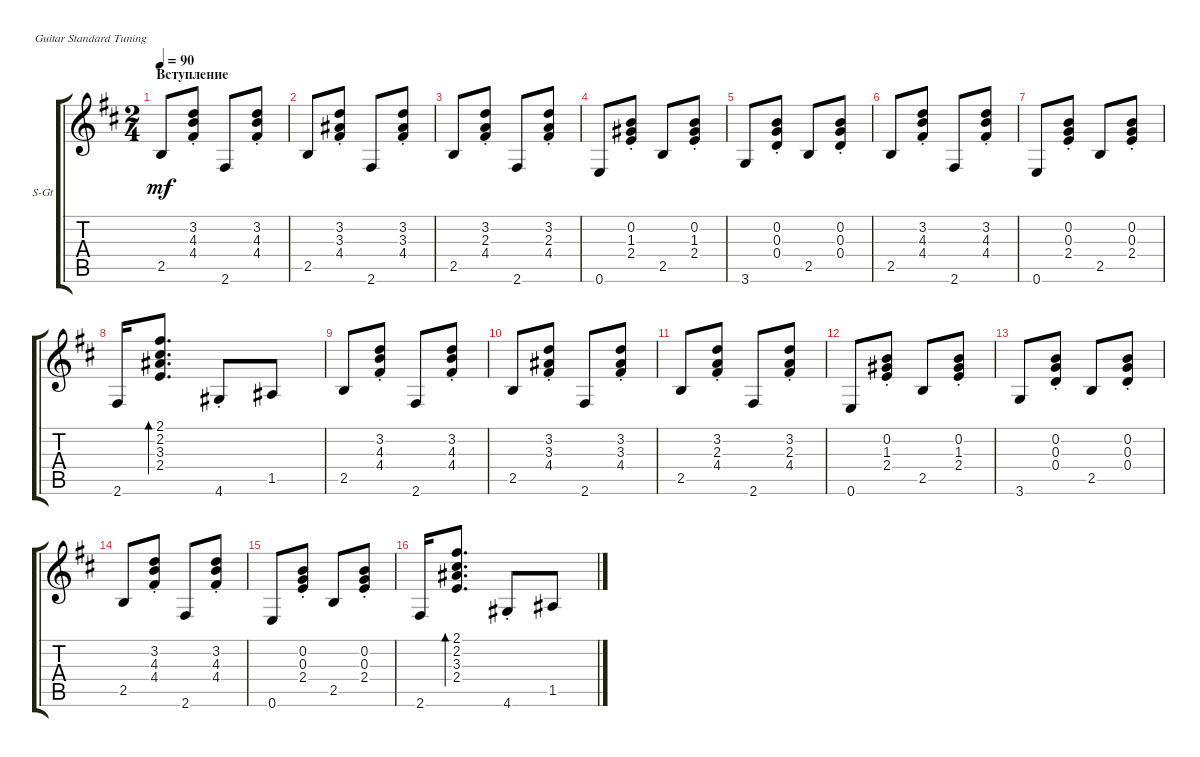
\defaultSystemsLayout 4
\bracketExtendMode groupsimilarinstruments
\firstSystemTrackNameOrientation horizontal
\otherSystemsTrackNameOrientation horizontal
\track ("Steel Guitar" "S-Gt") {instrument acousticguitarsteel}
\staff {score tabs}
\tuning (E4 B3 G3 D3 A2 E2)
\ts (2 4)
\section ("" "Вступление")
\tempo 90
\clef g2
\ks bminor
2.5.8{dy mf instrument acousticguitarsteel} (4.4{st} 4.3{st} 3.2{st}).8 2.6.8 (4.4{st} 4.3{st} 3.2{st}).8 |
2.5.8 (4.4{st} 3.3{st} 3.2{st}).8 2.6.8 (4.4{st} 3.3{st} 3.2{st}).8 |
2.5.8 (4.4{st} 2.3{st} 3.2{st}).8 2.6.8 (4.4{st} 2.3{st} 3.2{st}).8 |
0.6.8 (1.3{st} 0.2{st} 2.4{st}).8 2.5.8 (1.3{st} 0.2{st} 2.4{st}).8 |
3.6.8 (0.4{st} 0.3{st} 0.2{st}).8 2.5.8 (0.4{st} 0.3{st} 0.2{st}).8 |
2.5.8 (4.4{st} 4.3{st} 3.2{st}).8 2.6.8 (4.4{st} 4.3{st} 3.2{st}).8 |
0.6.8 (0.3{st} 0.2{st} 2.4{st}).8 2.5.8 (0.3{st} 0.2{st} 2.4{st}).8 |
2.6.16 (2.4 3.3 2.2 2.1).8{d bd 30} 4.6{st}.8 1.5.8 |
2.5.8 (4.4{st} 4.3{st} 3.2{st}).8 2.6.8 (4.4{st} 4.3{st} 3.2{st}).8 |
2.5.8 (4.4{st} 3.3{st} 3.2{st}).8 2.6.8 (4.4{st} 3.3{st} 3.2{st}).8 |
2.5.8 (4.4{st} 2.3{st} 3.2{st}).8 2.6.8 (4.4{st} 2.3{st} 3.2{st}).8 |
0.6.8 (1.3{st} 0.2{st} 2.4{st}).8 2.5.8 (1.3{st} 0.2{st} 2.4{st}).8 |
3.6.8 (0.4{st} 0.3{st} 0.2{st}).8 2.5.8 (0.4{st} 0.3{st} 0.2{st}).8 |
2.5.8 (4.4{st} 4.3{st} 3.2{st}).8 2.6.8 (4.4{st} 4.3{st} 3.2{st}).8 |
0.6.8 (0.3{st} 0.2{st} 2.4{st}).8 2.5.8 (0.3{st} 0.2{st} 2.4{st}).8 |
2.6.16 (2.4 3.3 2.2 2.1).8{d bd 30} 4.6{st}.8 1.5.8
